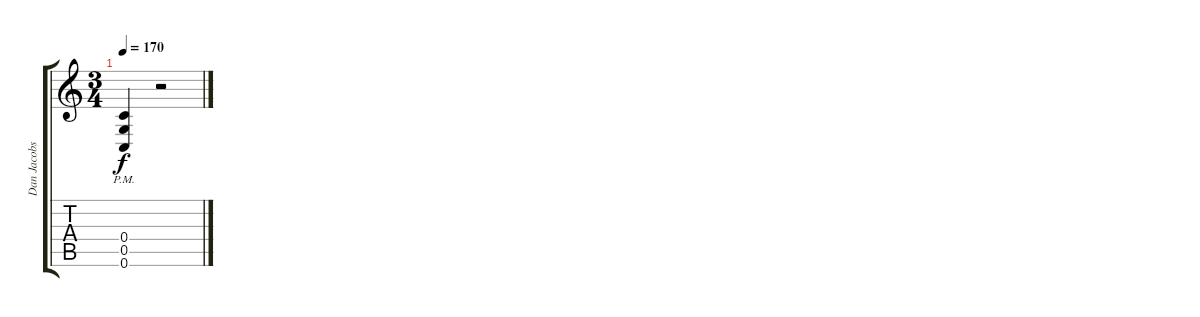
\track ("Dan Jacobs" "Dan Jacobs") {instrument distortionguitar}
\staff {score tabs}
\tuning (D4 A3 F3 C3 G2 C2) {hide}
\ts (3 4)
\tempo 170
\clef g2
\ks c
(0.4{pm} 0.5{pm} 0.6{pm}).4{dy f} r.2
